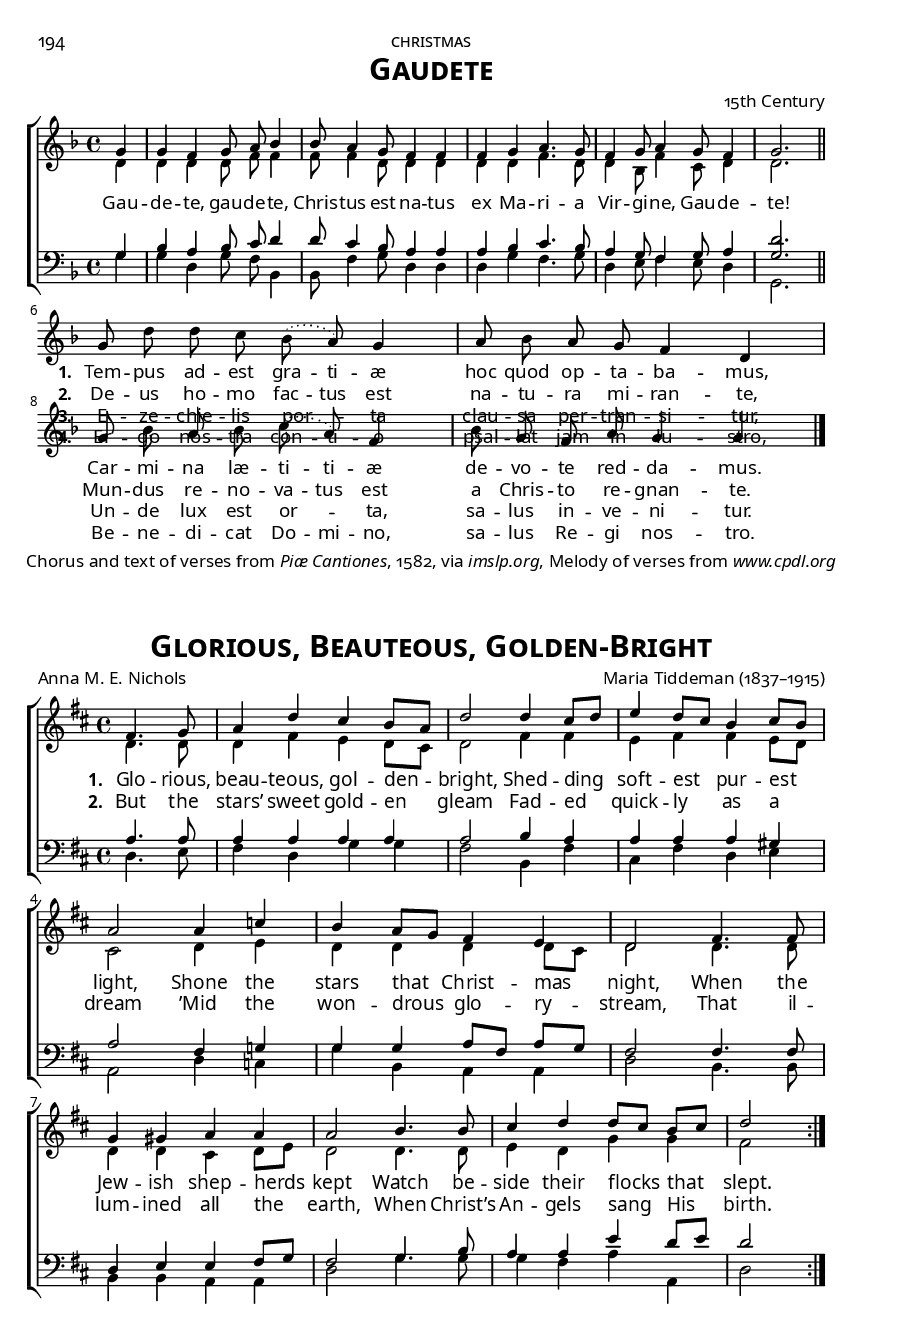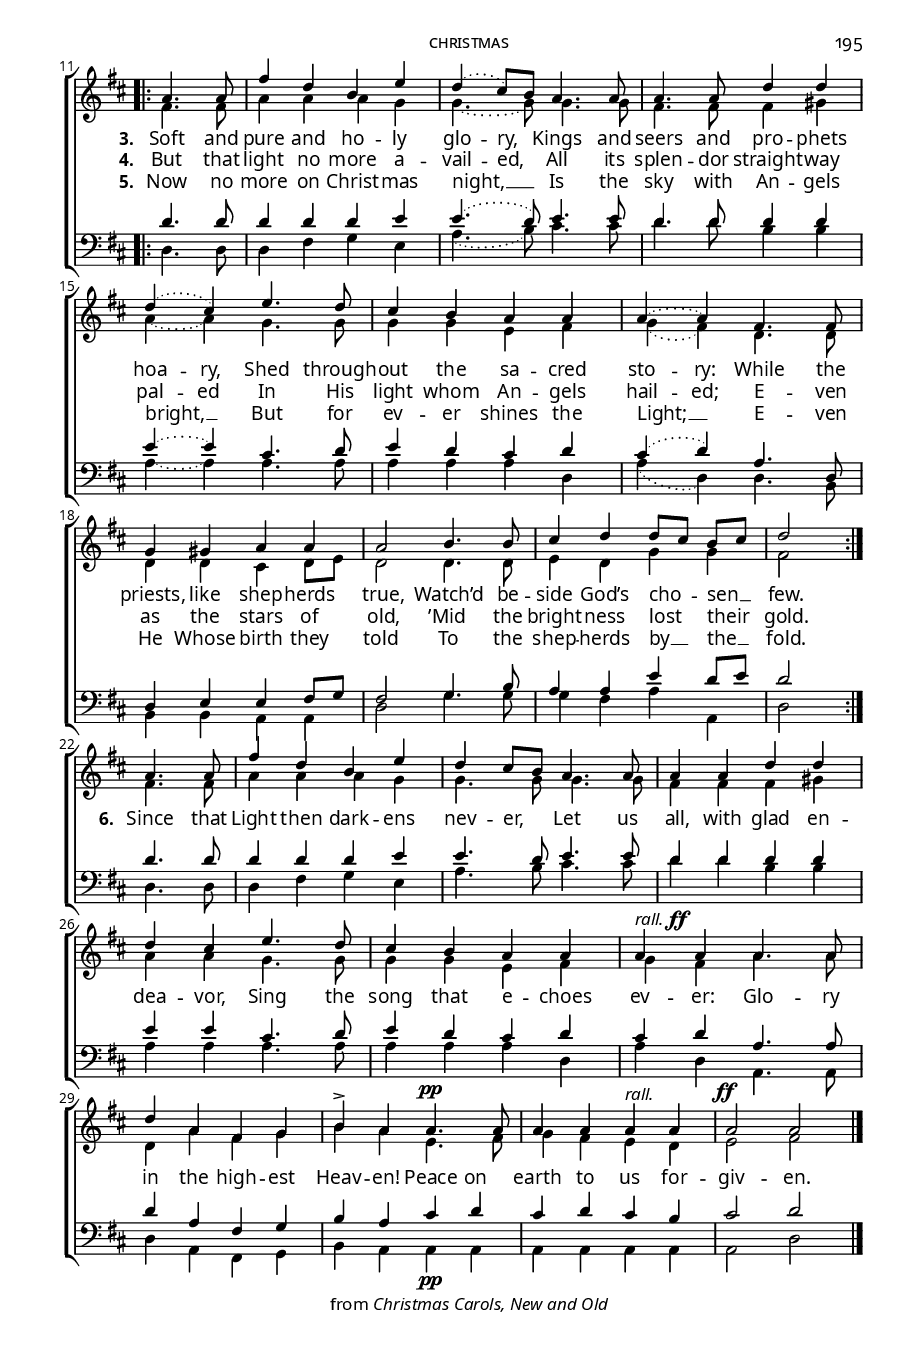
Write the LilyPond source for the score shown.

\version "2.14.2"
\include "util.ly"
\paper {
  print-all-headers = ##t
  paper-height = 9\in
  paper-width = 6\in
  indent = 0\in
  %system-system-spacing = #'((basic-distance . 10) (padding . 0))
  system-system-spacing =
    #'((basic-distance . 0)
       (minimum-distance . 0)
       (padding . -5)
       (stretchability . 100))
  ragged-last-bottom = ##f
  ragged-bottom = ##f
  two-sided = ##t
  inner-margin = 0.5\in
  outer-margin = 0.25\in
  top-margin = 0.25\in
  bottom-margin = 0.25\in
  first-page-number = #194
  print-first-page-number = ##t
  headerLine = \markup{\override #'(font-name . "Garamond Premier Pro") \smallCapsOldStyle"christmas"}
  oddHeaderMarkup = \markup\fill-line{
     \override #'(font-name . "Garamond Premier Pro")\abs-fontsize #8.5
     \combine 
        \fill-line{"" \on-the-fly #print-page-number-check-first
        \oldStylePageNum""
        }
        \fill-line{\headerLine}
  }
  evenHeaderMarkup = \markup {
     \override #'(font-name . "Garamond Premier Pro")\abs-fontsize #8.5
     \combine
        \on-the-fly #print-page-number-check-first
        \oldStylePageNum""
        \fill-line{\headerLine}
  }
}
#(set-global-staff-size 15) \paper{ #(define fonts (make-pango-font-tree "GoudyOlSt BT" "Garamond Premier Pro" "Garamond Premier Pro" (/ 15 20))) }
global = {
  \key f\major
  \time 4/4
  \autoBeamOff
}

sopMusic = \relative c'' {
  \partial 4 g4 |
  g f g8 a bes4 |
  bes8 a4 g8 f4 f |
  
  f g a4. g8 |
  f4 g8 a4 g8 f4 |
  \partial 2. g2. \bar "||" \break
}

verseMusic = \relative c'' {
  
}
sopWords = \lyricmode {
  
}

altoMusic = \relative c' {
  d4 |
  d d d8 f f4 |
  f8 f4 d8 d4 d |
  
  d d f4. d8 |
  d4 bes8 f'4 c8 d4 |
  d2.
  
  \slurDotted \oneVoice
  g8 d' d c bes( a) g4 |
  a8 bes a g f4 d |
  
  g8 bes a bes c( a) f4 |
  bes8 g f a g4 g \bar "|."
}
altoWords = \lyricmode {
  \dropLyricsV
  Gau -- de -- te, gau -- de -- te,
  Chris -- tus est na -- tus
  ex Ma -- ri -- a Vir -- gi -- ne, Gau -- de -- te!
  
  \dropLyricsIV
  \set stanza = #"1. "
  \set ignoreMelismata = ##t
  Tem -- pus ad -- est gra -- ti -- æ
  hoc quod op -- ta -- ba -- mus,
  Car -- mi -- na læ -- ti -- ti -- æ
  de -- vo -- te red -- da -- mus.
}
altoWordsII = \lyricmode {
  \dropLyricsIV
%\markup\italic
  \repeat unfold 21 {\skip1}
  \set stanza = #"2. "
  \set ignoreMelismata = ##t
  De -- us ho -- mo fac -- tus est
  na -- tu -- ra mi -- ran -- te,
  Mun -- dus re -- no -- va -- tus est
  a Chris -- to re -- gnan -- te.
}
altoWordsIII = \lyricmode {
  \dropLyricsIV
  \repeat unfold 21 {\skip1}
  \set stanza = #"3. "
  E -- ze -- chie -- lis por -- ta
  clau -- sa per -- tran -- si -- tur,
  Un -- de lux est or -- ta,
  sa -- lus in -- ve -- ni -- tur.
}
altoWordsIV = \lyricmode {
  \dropLyricsIV
  \repeat unfold 21 {\skip1}
  \set stanza = #"4. "
  \set ignoreMelismata = ##t
  Er -- go nos -- tra con -- ti -- o
  psal -- lat jam in lu -- stro,
  Be -- ne -- di -- cat Do -- mi -- no,
  sa -- lus Re -- gi nos -- tro.
}
altoWordsV = \lyricmode {
  \set stanza = #"5. "
  \set ignoreMelismata = ##t
}
altoWordsVI = \lyricmode {
  \set stanza = #"6. "
  \set ignoreMelismata = ##t
}
tenorMusic = \relative c' {
  g4 |
  bes a bes8 c d4 |
  d8 c4 bes8 a4 a |
  
  a bes c4. bes8 |
  a4 g8 f4 g8 a4 |
  <g d'>2.
}
tenorWords = \lyricmode {

}

bassMusic = \relative c {
  g'4 |
  g d g8 f bes,4 |
  bes8 f'4 g8 d4 d |
  
  d g f4. g8 |
  d4 e8 f4 e8 d4 |
  g,2.
}
bassWords = \lyricmode {

}

pianoRH = \relative c' {
  
}
pianoLH = \relative c' {
  
}

\score {
  <<
   \new ChoirStaff <<
%    \new Lyrics = sopranos \with { \override VerticalAxisGroup #'nonstaff-relatedstaff-spacing = #'((basic-distance . 1)) }
    \new Staff = women <<
      \new Voice = "sopranos" { \voiceOne << \global \sopMusic >> }
      \new Voice = "altos" { \voiceTwo << \global \altoMusic >> }
    >>
    \new Lyrics \with { alignAboveContext = #"women" \override VerticalAxisGroup #'nonstaff-relatedstaff-spacing = #'((basic-distance . 1))} \lyricsto "sopranos" \sopWords
     \new Lyrics = "altosVI"  \with { alignBelowContext = #"women" \override VerticalAxisGroup #'nonstaff-relatedstaff-spacing = #'((basic-distance . 1))} \lyricsto "altos" \altoWordsVI
    \new Lyrics = "altosV"  \with { alignBelowContext = #"women" \override VerticalAxisGroup #'nonstaff-relatedstaff-spacing = #'((basic-distance . 1))} \lyricsto "altos" \altoWordsV
    \new Lyrics = "altosIV"  \with { alignBelowContext = #"women" \override VerticalAxisGroup #'nonstaff-relatedstaff-spacing = #'((basic-distance . 1))} \lyricsto "altos" \altoWordsIV
    \new Lyrics = "altosIII"  \with { alignBelowContext = #"women" \override VerticalAxisGroup #'nonstaff-relatedstaff-spacing = #'((basic-distance . 1))} \lyricsto "altos" \altoWordsIII
    \new Lyrics = "altosII"  \with { alignBelowContext = #"women" \override VerticalAxisGroup #'nonstaff-relatedstaff-spacing = #'((basic-distance . 1))} \lyricsto "altos" \altoWordsII
    \new Lyrics = "altos"  \with { alignBelowContext = #"women" \override VerticalAxisGroup #'nonstaff-relatedstaff-spacing = #'((basic-distance . 1))} \lyricsto "altos" \altoWords
   \new Staff = men <<
      \clef bass
      \new Voice = "tenors" { \voiceOne << \global \tenorMusic >> }
      \new Voice = "basses" { \voiceTwo << \global \bassMusic >> }
    >>
    \new Lyrics \with { alignAboveContext = #"men" \override VerticalAxisGroup #'nonstaff-relatedstaff-spacing = #'((basic-distance . 1)) } \lyricsto "tenors" \tenorWords
    \new Lyrics \with { alignBelowContext = #"men" \override VerticalAxisGroup #'nonstaff-relatedstaff-spacing = #'((basic-distance . 1)) } \lyricsto "basses" \bassWords
  >>
%    \new PianoStaff << \new Staff { \new Voice { \pianoRH } } \new Staff { \clef "bass" \pianoLH } >>
  >>
  \layout {
%6x9 \context {\Lyrics\override LyricText #'font-size = #1.1 }
%6.14 \context {\Lyrics\override LyricText #'font-size = #0.6 }
    #(define fonts (make-pango-font-tree "GoudyOlSt BT" "Garamond Premier Pro" "Garamond Premier Pro" (/ 14.7 20)))
    \context {
      \Score
      %\override SpacingSpanner #'base-shortest-duration = #(ly:make-moment 1 8)
      %\override SpacingSpanner #'common-shortest-duration = #(ly:make-moment 1 4)
    }
    \context {
      % Remove all empty staves
      % \Staff \RemoveEmptyStaves \override VerticalAxisGroup #'remove-first = ##t
    }
    \context {
      \Lyrics
      \override LyricText #'X-offset = #center-on-word
    }
  }
  \header {
    title = \markup{\override #'(font-name . "Garamond Premier Pro Semibold"){ \abs-fontsize #15 \smallCapsOldStyle"Gaudete"}}
    composer = \markup\oldStyleNum"15th Century"
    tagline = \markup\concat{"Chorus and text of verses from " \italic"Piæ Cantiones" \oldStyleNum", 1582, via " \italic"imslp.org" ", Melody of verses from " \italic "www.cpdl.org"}
  }
}
\markup \fill-line {\center-column{
    \concat{"Chorus and text of verses from " \italic"Piæ Cantiones" \oldStyleNum", 1582, via " \italic"imslp.org" ", Melody of verses from " \italic "www.cpdl.org"}}}
\markup\vspace#2.2























global = {
  \key d \major
  \time 4/4
  \autoBeamOff
  \override DynamicLineSpanner #'staff-padding = #0.0
  \override DynamicLineSpanner #'Y-extent = #'(-1 . 1)
  \tieDotted
}

sopMusic = \relative c' {
  \repeat volta 2 {
    \partial 2 fis4. g8 |
    a4 d cis b8[ a] |
    d2 d4 cis8[ d] |
    
    e4 d8[cis] b4 cis8[ b] |
    a2 a4 c |
    b a8[ g] fis4 e |
    d2 fis4. fis8 |
    
    g4 gis a a |
    a2 b4. b8 |
    cis4 d d8[ cis] b[ cis] |
    \partial 2 d2 |
  }
  \pageBreak
  \repeat volta 3 {
    \partial 2 a4. a8 |
    fis'4 d b e |
    \slurDotted
    d4( cis8[) b] a4. a8 |
    a4. a8 d4 d |
    
    d( cis) e4. d8 |
    cis4 b a a |
    a~ a fis4. fis8 |
    
    g4 gis a a |
    a2 b4. b8 |
    cis4 d d8[ cis] b[ cis] |
    \partial 2 d2 | \break
  }
  \partial 2 a4. a8 |
  fis'4 d b e |
  d4 cis8[ b] a4. a8 |
  a4 a d d |
  
  d cis e4. d8 |
  cis4 b a a |
  a^\markup{\italic"rall." \dynamic"ff"} a a4. a8 |
  
  d4 a fis g |
  b-> a a4.^\pp a8 |
  a4 a a^\markup\italic"rall." a 
  a2 a \bar "|."
}
sopWords = \lyricmode {
  
}

altoMusic = \relative c' {
  d4. d8 |
  d4 fis e d8[ cis] |
  d2 fis4 fis |
  
  e fis fis e8[ d] |
  cis2 d4 e |
  d d d d8[ cis] |
  d2 d4. d8 |
  
  d4 d cis d8[ e] |
  d2 d4. d8 |
  e4 d g g |
  fis2 |
  
  
  fis4. fis8 |
  a4 a a g |
  \slurDotted
  g4.~ g8 g4. g8 |
  fis4. fis8 fis4 gis |
  
  a~ a g4. g8 |
  g4 g e fis |
  g( fis) d4. d8 |
  
  d4 d cis d8[ e] |
  d2 d4. d8 |
  e4 d g g |
  fis2 |
  
  
  fis4. fis8 |
  a4 a a g |
  g4. g8 g4. g8 |
  fis4 fis fis gis |
  
  a4 a g4. g8 |
  g4 g e fis |
  g fis a4. a8 |
  
  d,4 a' fis g |
  b a e4. fis8 |
  g4 fis e d |
  e2 fis \bar "|."
}
altoWords = \lyricmode {
  \dropLyricsV
  \set stanza = #"1. "
  Glo -- rious, beau -- teous, gol -- den -- bright,
  Shed -- ding soft -- est pur -- est light,
  Shone the stars that \set associatedVoice = "tenors" Christ -- mas night,
  When the Jew -- ish shep -- herds kept
  Watch be -- side \unset associatedVoice their flocks that slept.
  
  \set stanza = #"3. "
  Soft and pure and ho -- ly \set ignoreMelismata = ##t glo -- \unset ignoreMelismata ry,
  Kings and seers and pro -- phets \set ignoreMelismata = ##t hoa -- ry, \unset ignoreMelismata 
  Shed through -- out the sa -- cred \set ignoreMelismata = ##t sto -- ry: \unset ignoreMelismata 
  While the priests, like shep -- herds true,
  Watch’d be -- side God’s cho -- sen __ few.
  
  \set stanza = #"6. "
  Since that Light then dark -- ens nev -- er,
  Let us all, with glad en -- dea -- vor,
  Sing the song that e -- choes ev -- er:
  Glo -- ry in the high -- est Heav -- en!
  \set associatedVoice = "tenors"
  Peace on earth to us for -- giv -- en.
}
altoWordsII = \lyricmode {
  \dropLyricsV
%\markup\italic
  \set stanza = #"2. "
  But the stars’ sweet gold -- en gleam
  Fad -- ed quick -- ly as a dream
  ’Mid the won -- drous \set associatedVoice = "tenors" glo -- ry -- stream,
  That il -- lum -- ined all the earth,
  When Christ’s An -- \unset associatedVoice gels sang His birth.
  
  \set stanza = #"4. "
  But that light no more a -- \set ignoreMelismata = ##t vail -- \unset ignoreMelismata ed,
  All its splen -- dor straight -- way \set ignoreMelismata = ##t pal -- ed \unset ignoreMelismata 
  In His light whom An -- gels \set ignoreMelismata = ##t hail -- ed; \unset ignoreMelismata 
  E -- ven as the stars of old,
  ’Mid the bright  -- ness lost their gold.
}
altoWordsIII = \lyricmode {
  \dropLyricsV
  \repeat unfold 35 { \skip 1 }
  \set stanza = #"5. "
  Now no more on Christ -- mas night, __
  Is the sky with An -- gels bright, __
  But for ev -- er shines the Light; __
  E -- ven He Whose birth they told
  To the shep -- herds by __ the __ fold.
}
altoWordsIV = \lyricmode {
}
altoWordsV = \lyricmode {
}
altoWordsVI = \lyricmode {
}
tenorMusic = \relative c' {
  a4. a8 |
  a4 a a a |
  a2 b4 a |
  
  a4 a a gis |
  a2 fis4 g! |
  g4 g a8[ fis] a[ g] |
  fis2 fis4. fis8 |
  
  d4 e e fis8[ g] |
  fis2 g4. b8 |
  a4 a e' d8[ e] |
  d2 |
  
  
  d4. d8 |
  d4 d d e |
  \slurDotted
  e4.( d8) e4. e8 |
  d4. d8 d4 d |
  
  e~ e cis4. d8 |
  e4 d cis d |
  cis( d) a4. d,8 |
  
  d4 e e fis8[ g] |
  fis2 g4. b8 |
  a4 a e' d8[ e] |
  d2 |
  
  
  d4. d8 |
  d4 d d e |
  e4. d8 e4. e8 |
  d4 d d d |
  
  e e cis4. d8 |
  e4 d cis d |
  cis <<d {s8 s_\ff}>> a4. a8 |
  
  d4 a fis g |
  b a cis_\pp d |
  cis d cis b |
  cis2 d \bar "|."
}
tenorWords = \lyricmode {

}

bassMusic = \relative c {
  d4. e8 |
  fis4 d g g |
  fis2 b,4 fis' |
  
  cis4 fis d e |
  a,2 d4 c |
  g' b, a a |
  d2 b4. b8 |
  
  b4 b a a |
  d2 g4. g8 |
  g4 fis a a, |
  d2 |
  
  
  d4. d8 |
  d4 fis g e |
  \slurDotted
  a4.( b8) cis4. cis8 |
  d4. d8 b4 b |
  
  a~ a a4. a8 |
  a4 a a d, |
  a'( d,) d4. b8 |
  
  b4 b a a |
  d2 g4. g8 |
  g4 fis a a, |
  d2 |
  
  
  d4. d8 |
  d4 fis g e |
  a4. b8 cis4. cis8 |
  d4 d b b |
  
  a a a4. a8 |
  a4 a a d, |
  a' d, a4. a8 |
  
  d4 a fis g |
  b a a a |
  a a a a |
  a2 d \bar "|."
}
bassWords = \lyricmode {

}

pianoRH = \relative c' {
  
}
pianoLH = \relative c' {
  
}

\score {
  <<
   \new ChoirStaff <<
%    \new Lyrics = sopranos \with { \override VerticalAxisGroup #'nonstaff-relatedstaff-spacing = #'((basic-distance . 1)) }
    \new Staff = women <<
      \new Voice = "sopranos" { \voiceOne << \global \sopMusic >> }
      \new Voice = "altos" { \voiceTwo << \global \altoMusic >> }
    >>
    \new Staff = men <<
      \clef bass
      \new Voice = "tenors" { \voiceOne << \global \tenorMusic >> }
      \new Voice = "basses" { \voiceTwo << \global \bassMusic >> }
    >>
    \new Lyrics \with { alignAboveContext = #"women" \override VerticalAxisGroup #'nonstaff-relatedstaff-spacing = #'((basic-distance . 1))} \lyricsto "sopranos" \sopWords
     \new Lyrics = "altosVI"  \with { alignBelowContext = #"women" \override VerticalAxisGroup #'nonstaff-relatedstaff-spacing = #'((basic-distance . 1))} \lyricsto "sopranos" \altoWordsVI
    \new Lyrics = "altosV"  \with { alignBelowContext = #"women" \override VerticalAxisGroup #'nonstaff-relatedstaff-spacing = #'((basic-distance . 1))} \lyricsto "sopranos" \altoWordsV
    \new Lyrics = "altosIV"  \with { alignBelowContext = #"women" \override VerticalAxisGroup #'nonstaff-relatedstaff-spacing = #'((basic-distance . 1))} \lyricsto "sopranos" \altoWordsIV
    \new Lyrics = "altosIII"  \with { alignBelowContext = #"women" \override VerticalAxisGroup #'nonstaff-relatedstaff-spacing = #'((basic-distance . 1))} \lyricsto "sopranos" \altoWordsIII
    \new Lyrics = "altosII"  \with { alignBelowContext = #"women" \override VerticalAxisGroup #'nonstaff-relatedstaff-spacing = #'((basic-distance . 1))} \lyricsto "sopranos" \altoWordsII
    \new Lyrics = "altos"  \with { alignBelowContext = #"women" \override VerticalAxisGroup #'nonstaff-relatedstaff-spacing = #'((basic-distance . 1))} \lyricsto "sopranos" \altoWords
     \new Lyrics \with { alignAboveContext = #"men" \override VerticalAxisGroup #'nonstaff-relatedstaff-spacing = #'((basic-distance . 1)) } \lyricsto "tenors" \tenorWords
    \new Lyrics \with { alignBelowContext = #"men" \override VerticalAxisGroup #'nonstaff-relatedstaff-spacing = #'((basic-distance . 1)) } \lyricsto "basses" \bassWords
  >>
%    \new PianoStaff << \new Staff { \new Voice { \pianoRH } } \new Staff { \clef "bass" \pianoLH } >>
  >>
  \layout {
    \context {
      \Score
      %\override SpacingSpanner #'base-shortest-duration = #(ly:make-moment 1 8)
      %\override SpacingSpanner #'common-shortest-duration = #(ly:make-moment 1 4)
    }
    \context {
      % Remove all empty staves
      % \Staff \RemoveEmptyStaves \override VerticalAxisGroup #'remove-first = ##t
    }
    \context {
      \Lyrics
      \override LyricText #'X-offset = #center-on-word
    }
  }
  \header {
    title = \markup{\override #'(font-name . "Garamond Premier Pro Semibold"){ \abs-fontsize #15 \smallCapsOldStyle"Glorious, Beauteous, Golden-Bright"}}
    poet = \markup\oldStyleNum"Anna M. E. Nichols"
    composer = \markup\oldStyleNum"Maria Tiddeman (1837–1915)"
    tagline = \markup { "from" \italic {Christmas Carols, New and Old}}
  }
}
\header {
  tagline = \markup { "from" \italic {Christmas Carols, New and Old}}
}

